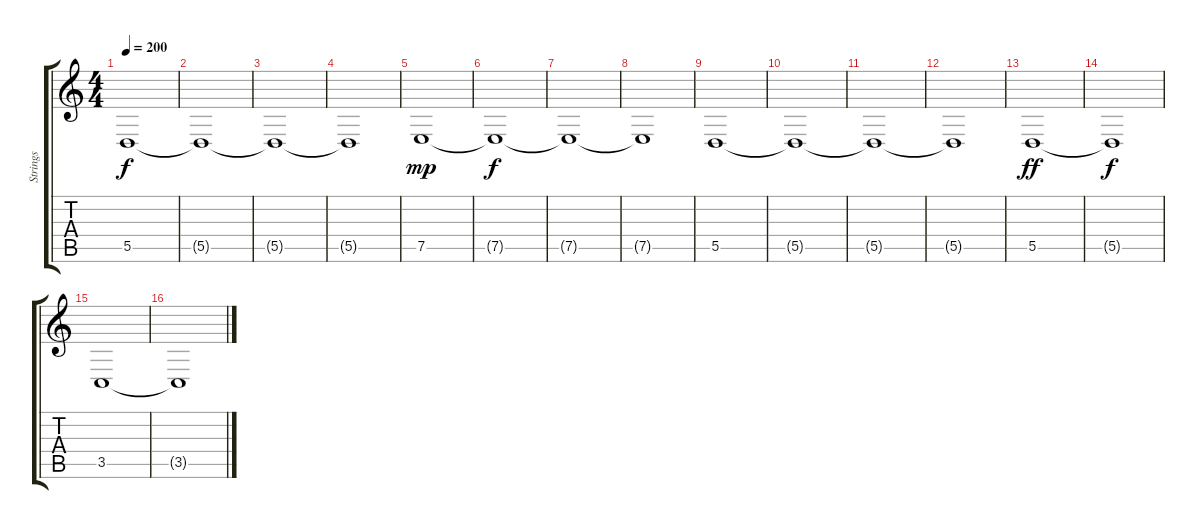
\track ("Strings" "Strings") {instrument stringensemble1}
\staff {score tabs}
\tuning (E4 B3 G3 D3 A2 E2) {hide}
\ts (4 4)
\tempo 200
\clef g2
\ks c
5.5.1{dy f} |
5.5{t}.1 |
5.5{t}.1 |
5.5{t}.1 |
7.5.1{dy mp} |
7.5{t}.1{dy f} |
7.5{t}.1 |
7.5{t}.1 |
5.5.1 |
5.5{t}.1 |
5.5{t}.1 |
5.5{t}.1 |
5.5.1{dy ff} |
5.5{t}.1{dy f} |
3.5.1 |
3.5{t}.1
